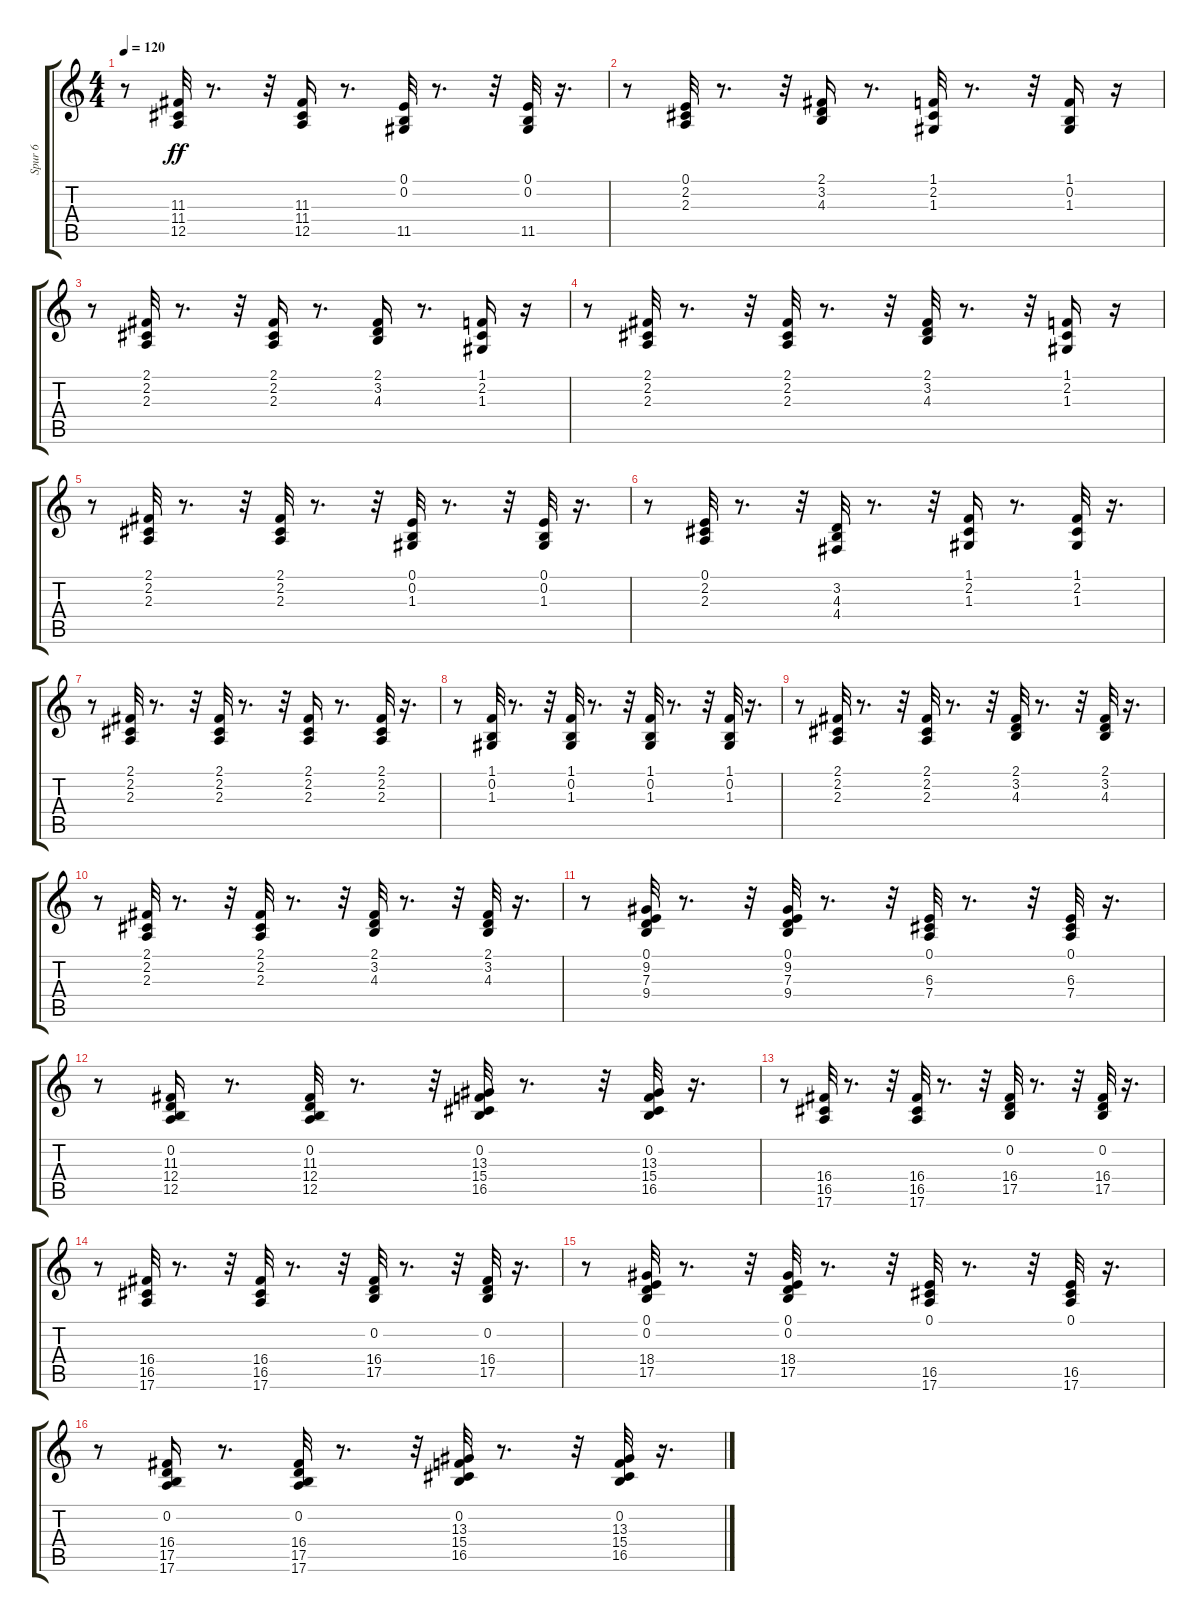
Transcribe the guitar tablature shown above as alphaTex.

\track ("Spur 6" "Spur 6") {instrument electricgrandpiano}
\staff {score tabs}
\tuning (E4 B3 G3 D3 A2 E2) {hide}
\ts (4 4)
\tempo 120
\clef g2
\ks c
r.8{dy ff} (11.3 11.4 12.5).32 r.8{d} r.32 (11.3 11.4 12.5).16 r.8{d} (0.1 0.2 11.5).32 r.8{d} r.32 (0.1 0.2 11.5).32 r.16{d} |
r.8 (0.1 2.2 2.3).32 r.8{d} r.32 (2.1 3.2 4.3).16 r.8{d} (1.1 2.2 1.3).32 r.8{d} r.32 (1.1 0.2 1.3).16 r.16 |
r.8 (2.1 2.2 2.3).32 r.8{d} r.32 (2.1 2.2 2.3).16 r.8{d} (2.1 3.2 4.3).16 r.8{d} (1.1 2.2 1.3).16 r.16 |
r.8 (2.1 2.2 2.3).32 r.8{d} r.32 (2.1 2.2 2.3).32 r.8{d} r.32 (2.1 3.2 4.3).32 r.8{d} r.32 (1.1 2.2 1.3).16 r.16 |
r.8 (2.1 2.2 2.3).32 r.8{d} r.32 (2.1 2.2 2.3).32 r.8{d} r.32 (0.1 0.2 1.3).32 r.8{d} r.32 (0.1 0.2 1.3).32 r.16{d} |
r.8 (0.1 2.2 2.3).32 r.8{d} r.32 (3.2 4.3 4.4).32 r.8{d} r.32 (1.1 2.2 1.3).16 r.8{d} (1.1 2.2 1.3).32 r.16{d} |
r.8 (2.1 2.2 2.3).32 r.8{d} r.32 (2.1 2.2 2.3).32 r.8{d} r.32 (2.1 2.2 2.3).16 r.8{d} (2.1 2.2 2.3).32 r.16{d} |
r.8 (1.1 0.2 1.3).32 r.8{d} r.32 (1.1 0.2 1.3).32 r.8{d} r.32 (1.1 0.2 1.3).32 r.8{d} r.32 (1.1 0.2 1.3).32 r.16{d} |
r.8 (2.1 2.2 2.3).32 r.8{d} r.32 (2.1 2.2 2.3).32 r.8{d} r.32 (2.1 3.2 4.3).32 r.8{d} r.32 (2.1 3.2 4.3).32 r.16{d} |
r.8 (2.1 2.2 2.3).32 r.8{d} r.32 (2.1 2.2 2.3).32 r.8{d} r.32 (2.1 3.2 4.3).32 r.8{d} r.32 (2.1 3.2 4.3).32 r.16{d} |
r.8 (0.1 9.2 7.3 9.4).32 r.8{d} r.32 (0.1 9.2 7.3 9.4).32 r.8{d} r.32 (0.1 6.3 7.4).32 r.8{d} r.32 (0.1 6.3 7.4).32 r.16{d} |
r.8 (0.2 11.3 12.4 12.5).16 r.8{d} (0.2 11.3 12.4 12.5).32 r.8{d} r.32 (0.2 13.3 15.4 16.5).32 r.8{d} r.32 (0.2 13.3 15.4 16.5).32 r.16{d} |
r.8 (16.4 16.5 17.6).32 r.8{d} r.32 (16.4 16.5 17.6).32 r.8{d} r.32 (0.2 16.4 17.5).32 r.8{d} r.32 (0.2 16.4 17.5).32 r.16{d} |
r.8 (16.4 16.5 17.6).32 r.8{d} r.32 (16.4 16.5 17.6).32 r.8{d} r.32 (0.2 16.4 17.5).32 r.8{d} r.32 (0.2 16.4 17.5).32 r.16{d} |
r.8 (0.1 0.2 18.4 17.5).32 r.8{d} r.32 (0.1 0.2 18.4 17.5).32 r.8{d} r.32 (0.1 16.5 17.6).32 r.8{d} r.32 (0.1 16.5 17.6).32 r.16{d} |
r.8 (0.2 16.4 17.5 17.6).16 r.8{d} (0.2 16.4 17.5 17.6).32 r.8{d} r.32 (0.2 13.3 15.4 16.5).32 r.8{d} r.32 (0.2 13.3 15.4 16.5).32 r.16{d}
